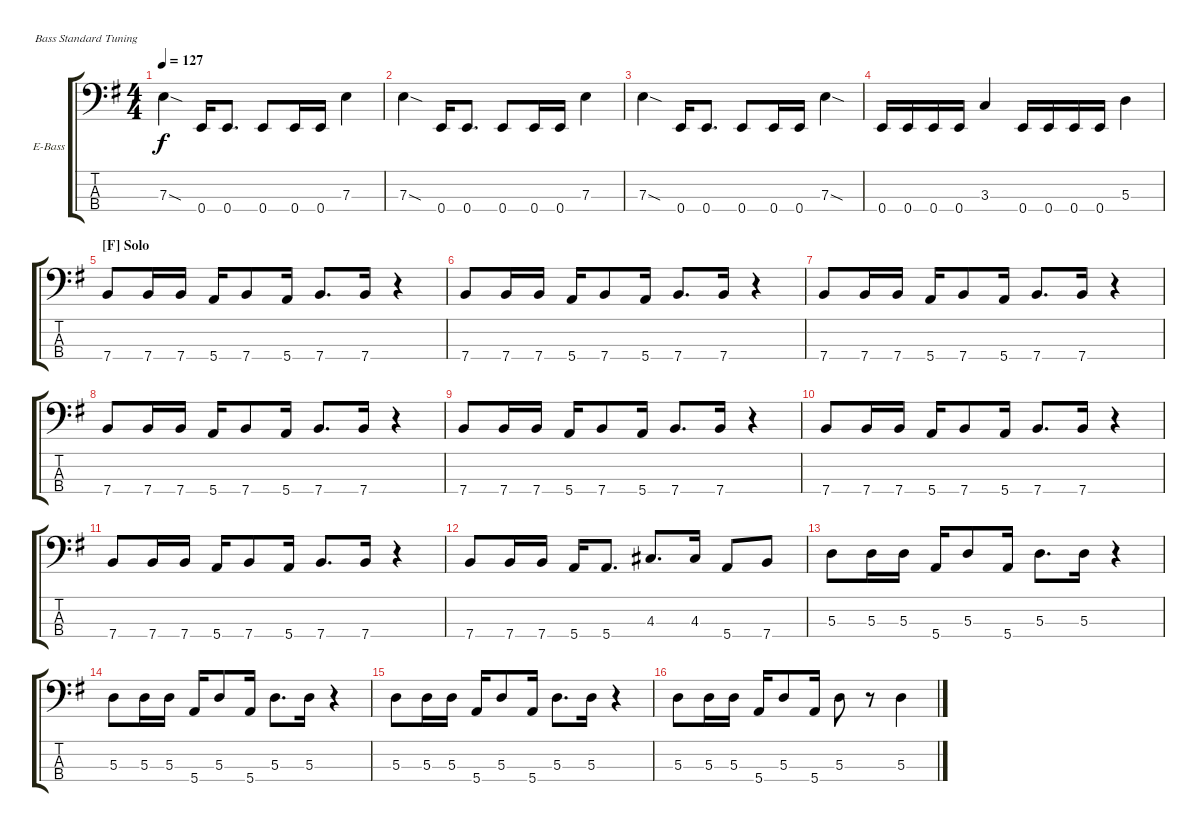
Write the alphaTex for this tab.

\defaultSystemsLayout 4
\bracketExtendMode groupsimilarinstruments
\firstSystemTrackNameOrientation horizontal
\otherSystemsTrackNameOrientation horizontal
\track ("Bass" "E-Bass") {instrument electricbassfinger}
\staff {score tabs}
\tuning (G2 D2 A1 E1)
\ts (4 4)
\tempo 127
\clef f4
\scale
1.03909
\ks g
7.3{sod}.4{dy f} 0.4.16 0.4.8{d} 0.4.8 0.4.16 0.4.16 7.3.4 |
\scale
0.960908 7.3{sod}.4 0.4.16 0.4.8{d} 0.4.8 0.4.16 0.4.16 7.3.4 |
\scale
1.03909 7.3{sod}.4 0.4.16 0.4.8{d} 0.4.8 0.4.16 0.4.16 7.3{sod}.4 |
\scale
0.960908 0.4.16 0.4.16 0.4.16 0.4.16 3.3.4 0.4.16 0.4.16 0.4.16 0.4.16 5.3.4 |
\section ("F" "Solo")
\scale
1.03909 7.4.8 7.4.16 7.4.16 5.4.16 7.4.8 5.4.16 7.4.8{d} 7.4.16 r.4 |
\scale
0.960908 7.4.8 7.4.16 7.4.16 5.4.16 7.4.8 5.4.16 7.4.8{d} 7.4.16 r.4 |
\scale
1.08575 7.4.8 7.4.16 7.4.16 5.4.16 7.4.8 5.4.16 7.4.8{d} 7.4.16 r.4 |
\scale
0.91425 7.4.8 7.4.16 7.4.16 5.4.16 7.4.8 5.4.16 7.4.8{d} 7.4.16 r.4 |
\scale
1.05549 7.4.8 7.4.16 7.4.16 5.4.16 7.4.8 5.4.16 7.4.8{d} 7.4.16 r.4 |
\scale
0.944515 7.4.8 7.4.16 7.4.16 5.4.16 7.4.8 5.4.16 7.4.8{d} 7.4.16 r.4 |
\scale
1.05549 7.4.8 7.4.16 7.4.16 5.4.16 7.4.8 5.4.16 7.4.8{d} 7.4.16 r.4 |
\scale
0.944515 7.4.8 7.4.16 7.4.16 5.4.16 5.4.8{d} 4.3.8{d} 4.3.16 5.4.8 7.4.8 |
\scale
1.05549 5.3.8 5.3.16 5.3.16 5.4.16 5.3.8 5.4.16 5.3.8{d} 5.3.16 r.4 |
\scale
0.944515 5.3.8 5.3.16 5.3.16 5.4.16 5.3.8 5.4.16 5.3.8{d} 5.3.16 r.4 |
\scale
1.05549 5.3.8 5.3.16 5.3.16 5.4.16 5.3.8 5.4.16 5.3.8{d} 5.3.16 r.4 |
\scale
0.944515 5.3.8 5.3.16 5.3.16 5.4.16 5.3.8 5.4.16 5.3.8 r.8 5.3.4
